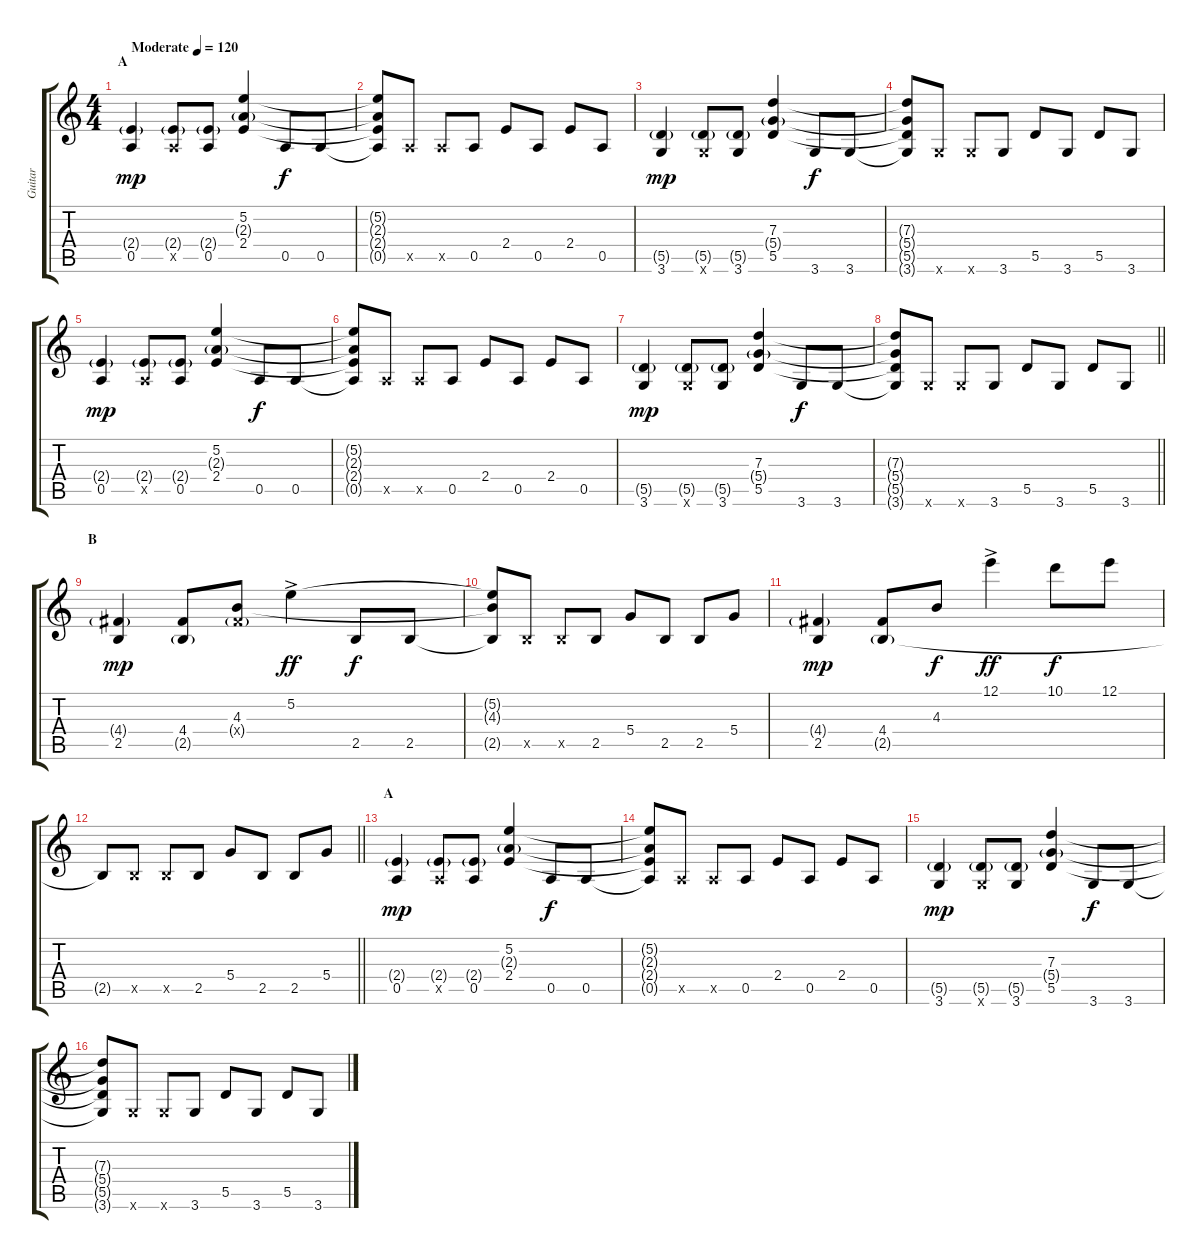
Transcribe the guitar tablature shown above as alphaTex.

\track ("Guitar" "Guitar") {instrument electricguitarclean}
\staff {score tabs}
\tuning (E4 B3 G3 D3 A2 E2) {hide}
\ts (4 4)
\section ("" "A")
\tempo (120 "Moderate")
\clef g2
\ks c
(2.4{g} 0.5).4{dy mp instrument electricguitarclean} (2.4{g} 0.5{x}).8 (2.4{g} 0.5).8 (5.2 2.3{g} 2.4).4 0.5.8{dy f} 0.5.8 |
(5.2{t} 2.3{t} 2.4{t} 0.5{t}).8 0.5{x}.8 0.5{x}.8 0.5.8 2.4.8 0.5.8 2.4.8 0.5.8 |
(5.5{g} 3.6).4{dy mp} (5.5{g} 3.6{x}).8 (5.5{g} 3.6).8 (7.3 5.4{g} 5.5).4 3.6.8{dy f} 3.6.8 |
(7.3{t} 5.4{t} 5.5{t} 3.6{t}).8 3.6{x}.8 3.6{x}.8 3.6.8 5.5.8 3.6.8 5.5.8 3.6.8 |
(2.4{g} 0.5).4{dy mp} (2.4{g} 0.5{x}).8 (2.4{g} 0.5).8 (5.2 2.3{g} 2.4).4 0.5.8{dy f} 0.5.8 |
(5.2{t} 2.3{t} 2.4{t} 0.5{t}).8 0.5{x}.8 0.5{x}.8 0.5.8 2.4.8 0.5.8 2.4.8 0.5.8 |
(5.5{g} 3.6).4{dy mp} (5.5{g} 3.6{x}).8 (5.5{g} 3.6).8 (7.3 5.4{g} 5.5).4 3.6.8{dy f} 3.6.8 |
\barLineRight lightlight
(7.3{t} 5.4{t} 5.5{t} 3.6{t}).8 3.6{x}.8 3.6{x}.8 3.6.8 5.5.8 3.6.8 5.5.8 3.6.8 |
\section ("" "B")
(4.4{g} 2.5).4{dy mp} (4.4 2.5{g}).8 (4.3 4.4{g x}).8 5.2{ac}.4{dy ff} 2.5.8{dy f} 2.5.8 |
(5.2{t} 4.3{t} 2.5{t}).8 2.5{x}.8 2.5{x}.8 2.5.8 5.4.8 2.5.8 2.5.8 5.4.8 |
(4.4{g} 2.5).4{dy mp} (4.4 2.5{g}).8 4.3.8{dy f} 12.1{ac}.4{dy ff volume 5 instrument electricguitarclean} 10.1.8{dy f} 12.1.8 |
\barLineRight lightlight
2.5{t}.8{volume 14 instrument electricguitarclean} 2.5{x}.8 2.5{x}.8 2.5.8 5.4.8 2.5.8 2.5.8 5.4.8 |
\section ("" "A")
(2.4{g} 0.5).4{dy mp} (2.4{g} 0.5{x}).8 (2.4{g} 0.5).8 (5.2 2.3{g} 2.4).4 0.5.8{dy f} 0.5.8 |
(5.2{t} 2.3{t} 2.4{t} 0.5{t}).8 0.5{x}.8 0.5{x}.8 0.5.8 2.4.8 0.5.8 2.4.8 0.5.8 |
(5.5{g} 3.6).4{dy mp} (5.5{g} 3.6{x}).8 (5.5{g} 3.6).8 (7.3 5.4{g} 5.5).4 3.6.8{dy f} 3.6.8 |
(7.3{t} 5.4{t} 5.5{t} 3.6{t}).8 3.6{x}.8 3.6{x}.8 3.6.8 5.5.8 3.6.8 5.5.8 3.6.8
